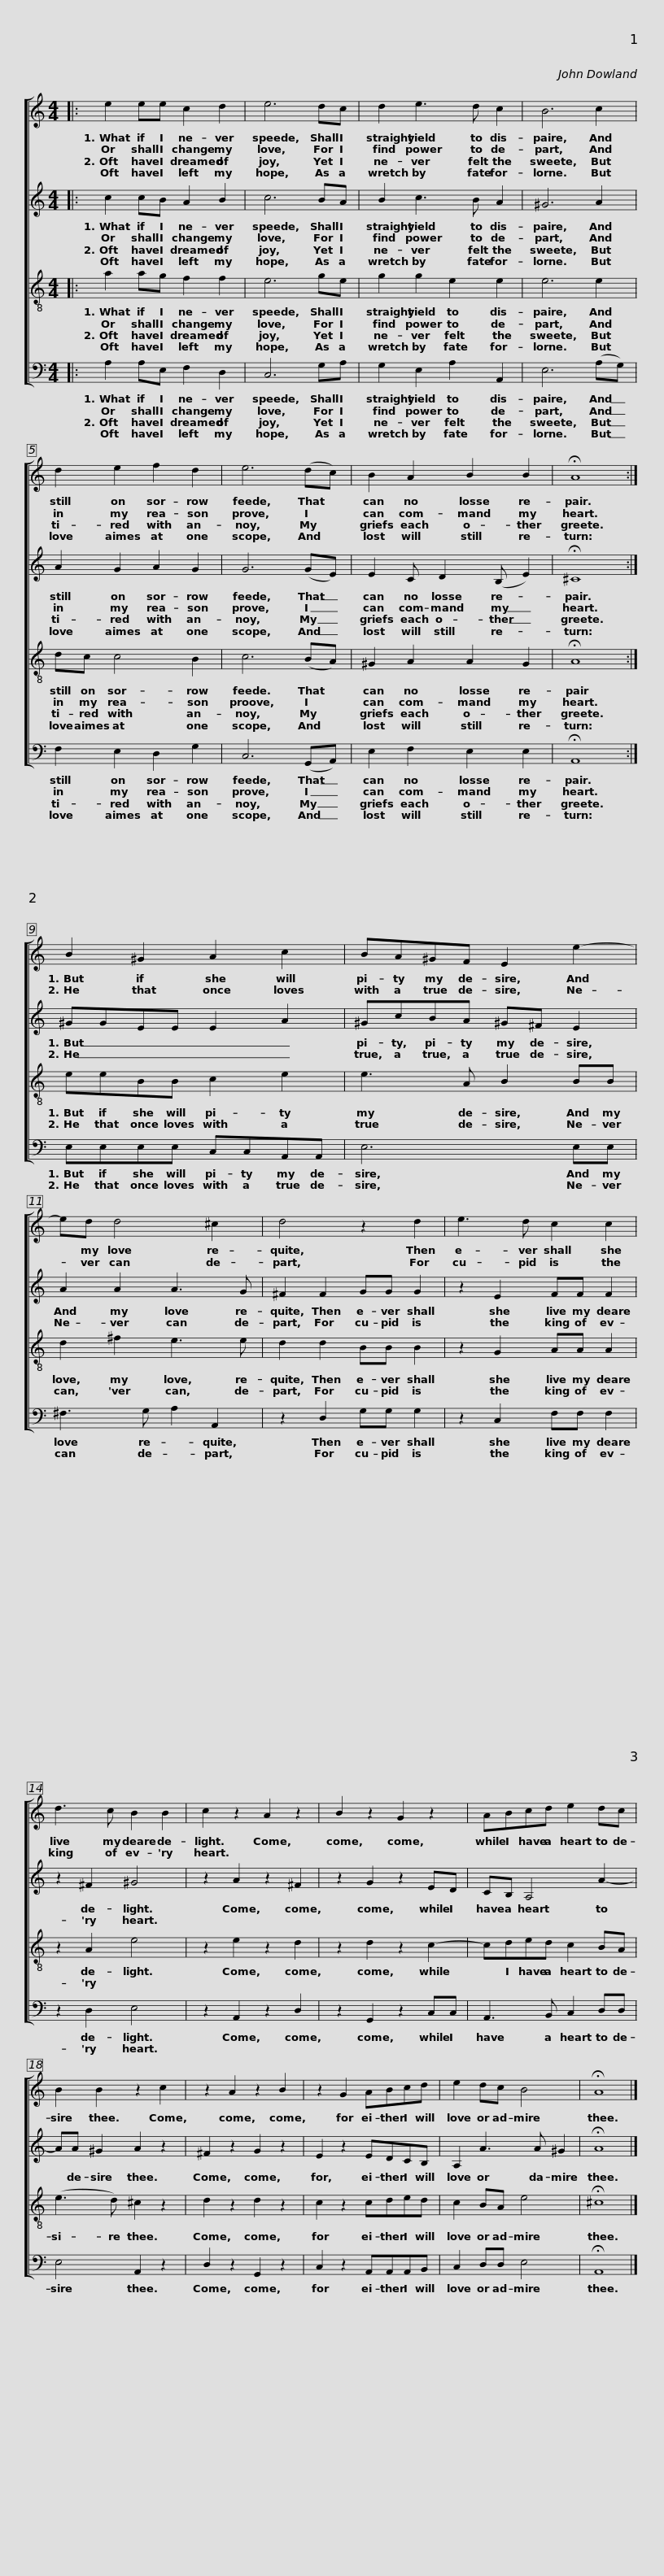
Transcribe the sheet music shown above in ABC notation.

X:1
%%score [ 1 2 3 4 ]
L:1/8
M:4/4
I:linebreak $
K:C
V:1 treble
V:2 treble
V:3 treble-8
V:4 bass
V:1
|: e2 ee c2 d2 | e6 dc | d2 e3 d c2 | B6 c2 |$ d2 e2 f2 d2 | %5
 e6 (dc) | B2 A2 B2 B2 | !fermata!A8 :|$ B2 ^G2 A2 c2 | BA^GF E2 e2- | %10
 ed d4 ^c2 | d4 z2 d2 |$ e3 d c2 c2 | d3 c B2 B2 | c2 z2 A2 z2 | %15
 B2 z2 G2 z2 | ABcd e2 dc | B2 B2 z2 c2 |$ z2 A2 z2 B2 | z2 G2 ABcd | %20
 e2 dc B4 | !fermata!A8 |] %22
V:2
|: c2 cB A2 B2 | c6 BA | B2 c3 B A2 | ^G6 A2 |$ A2 G2 A2 G2 | %5
 G6 (GE) | E2 C D2 (B, E2) | !fermata!^C8 :|$ ^GGEE E2 A2 | ^GcBA ^G^F E2 | %10
 A2 A2 A3 G | ^F2 F2 GG G2 |$ z2 E2 FF F2 | z2 ^F2 ^G4 | z2 A2 z2 ^F2 | %15
 z2 G2 z2 ED | CB, A,4 A2- | AA ^G2 A2 z2 |$ ^F2 z2 G2 z2 | E2 z2 EDCB, | %20
 A,2 A3 A ^G2 | !fermata!A8 |] %22
V:3
|: a2 ag f2 f2 | e6 ge | g2 g2 e2 e2 | e6 e2 |$ dc c4 B2 | %5
 c6 (BA) | ^G2 A2 A2 G2 | !fermata!A8 :|$ eeBB c2 e2 | e3 A B2 BB | %10
 d2 ^f2 e3 e | d2 d2 BB B2 |$ z2 G2 AA A2 | z2 A2 e4 | z2 e2 z2 d2 | %15
 z2 d2 z2 c2- | cded c2 BA | (e3 d) ^c2 z2 |$ d2 z2 d2 z2 | c2 z2 cded | %20
 c2 BA e4 | !fermata!^c8 |] %22
V:4
|: A,2 A,E, F,2 D,2 | C,6 G,A, | G,2 E,2 A,2 A,,2 | E,6 (A,G,) |$ F,2 E,2 D,2 G,2 | %5
 C,6 (G,,A,,) | E,2 F,2 E,2 E,2 | !fermata!A,,8 :|$ E,E,E,E, C,C,A,,A,, | E,6 E,E, | %10
 ^F,3 G, A,2 A,,2 | z2 D,2 G,G, G,2 |$ z2 C,2 F,F, F,2 | z2 D,2 E,4 | z2 A,,2 z2 D,2 | %15
 z2 G,,2 z2 C,C, | A,,3 B,, C,2 D,D, | E,4 A,,2 z2 |$ D,2 z2 G,,2 z2 | C,2 z2 A,,A,,A,,B,, | %20
 C,2 D,D, E,4 | !fermata!A,,8 |] %22
